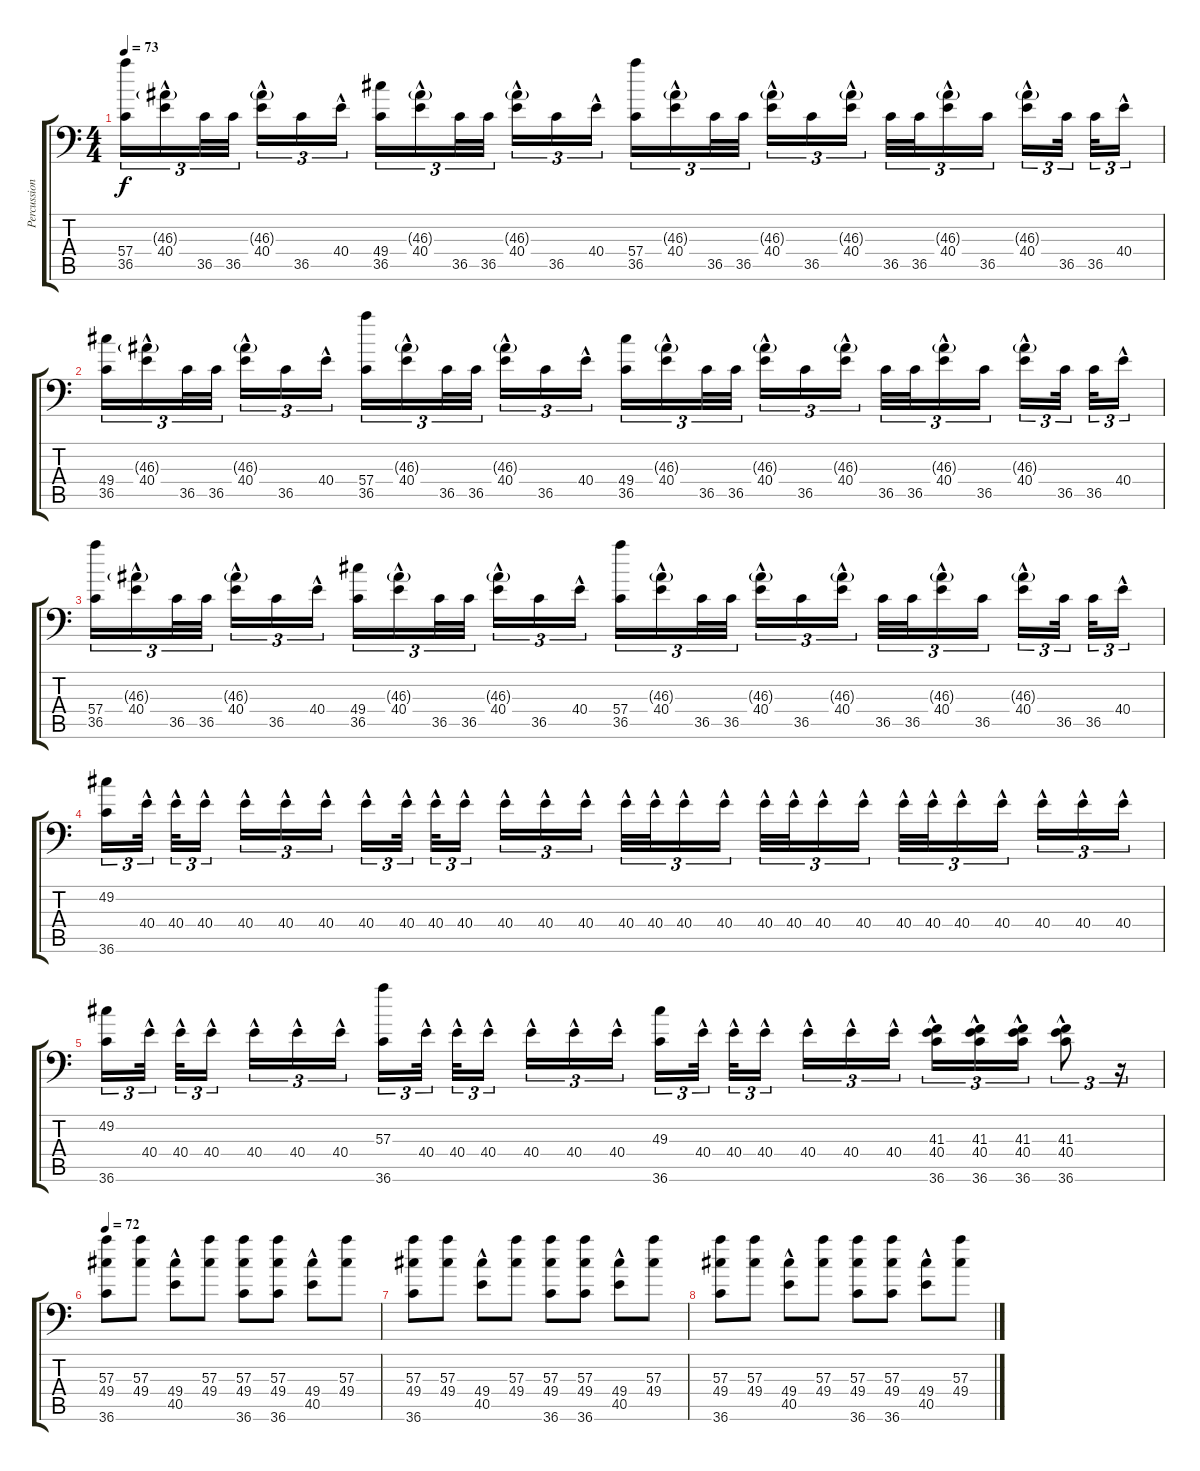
\track ("Percussion" "Percussion") {instrument acousticgrandpiano}
\staff {score tabs}
\tuning (C-1 C-1 C-1 C-1 C-1 C-1) {hide}
\ts (4 4)
\tempo 73
\clef f4
\ks c
(57.4 36.5).16{tu (3 2) dy f} (46.3{g} 40.4{hac}).16{tu (3 2)} 36.5.32{tu (3 2)} 36.5.32{tu (3 2)} (46.3{g} 40.4{hac}).16{tu (3 2)} 36.5.16{tu (3 2)} 40.4{hac}.16{tu (3 2)} (49.4 36.5).16{tu (3 2)} (46.3{g} 40.4{hac}).16{tu (3 2)} 36.5.32{tu (3 2)} 36.5.32{tu (3 2)} (46.3{g} 40.4{hac}).16{tu (3 2)} 36.5.16{tu (3 2)} 40.4{hac}.16{tu (3 2)} (57.4 36.5).16{tu (3 2)} (46.3{g} 40.4{hac}).16{tu (3 2)} 36.5.32{tu (3 2)} 36.5.32{tu (3 2)} (46.3{g} 40.4{hac}).16{tu (3 2)} 36.5.16{tu (3 2)} (46.3{g} 40.4{hac}).16{tu (3 2)} 36.5.32{tu (3 2)} 36.5.32{tu (3 2)} (46.3{g} 40.4{hac}).16{tu (3 2)} 36.5.16{tu (3 2)} (46.3{g} 40.4{hac}).16{tu (3 2)} 36.5.32{tu (3 2)} 36.5.32{tu (3 2)} 40.4{hac}.16{tu (3 2)} |
(49.4 36.5).16{tu (3 2)} (46.3{g} 40.4{hac}).16{tu (3 2)} 36.5.32{tu (3 2)} 36.5.32{tu (3 2)} (46.3{g} 40.4{hac}).16{tu (3 2)} 36.5.16{tu (3 2)} 40.4{hac}.16{tu (3 2)} (57.4 36.5).16{tu (3 2)} (46.3{g} 40.4{hac}).16{tu (3 2)} 36.5.32{tu (3 2)} 36.5.32{tu (3 2)} (46.3{g} 40.4{hac}).16{tu (3 2)} 36.5.16{tu (3 2)} 40.4{hac}.16{tu (3 2)} (49.4 36.5).16{tu (3 2)} (46.3{g} 40.4{hac}).16{tu (3 2)} 36.5.32{tu (3 2)} 36.5.32{tu (3 2)} (46.3{g} 40.4{hac}).16{tu (3 2)} 36.5.16{tu (3 2)} (46.3{g} 40.4{hac}).16{tu (3 2)} 36.5.32{tu (3 2)} 36.5.32{tu (3 2)} (46.3{g} 40.4{hac}).16{tu (3 2)} 36.5.16{tu (3 2)} (46.3{g} 40.4{hac}).16{tu (3 2)} 36.5.32{tu (3 2)} 36.5.32{tu (3 2)} 40.4{hac}.16{tu (3 2)} |
(57.4 36.5).16{tu (3 2)} (46.3{g} 40.4{hac}).16{tu (3 2)} 36.5.32{tu (3 2)} 36.5.32{tu (3 2)} (46.3{g} 40.4{hac}).16{tu (3 2)} 36.5.16{tu (3 2)} 40.4{hac}.16{tu (3 2)} (49.4 36.5).16{tu (3 2)} (46.3{g} 40.4{hac}).16{tu (3 2)} 36.5.32{tu (3 2)} 36.5.32{tu (3 2)} (46.3{g} 40.4{hac}).16{tu (3 2)} 36.5.16{tu (3 2)} 40.4{hac}.16{tu (3 2)} (57.4 36.5).16{tu (3 2)} (46.3{g} 40.4{hac}).16{tu (3 2)} 36.5.32{tu (3 2)} 36.5.32{tu (3 2)} (46.3{g} 40.4{hac}).16{tu (3 2)} 36.5.16{tu (3 2)} (46.3{g} 40.4{hac}).16{tu (3 2)} 36.5.32{tu (3 2)} 36.5.32{tu (3 2)} (46.3{g} 40.4{hac}).16{tu (3 2)} 36.5.16{tu (3 2)} (46.3{g} 40.4{hac}).16{tu (3 2)} 36.5.32{tu (3 2)} 36.5.32{tu (3 2)} 40.4{hac}.16{tu (3 2)} |
(49.2 36.6).16{tu (3 2)} 40.4{hac}.32{tu (3 2)} 40.4{hac}.32{tu (3 2)} 40.4{hac}.16{tu (3 2)} 40.4{hac}.16{tu (3 2)} 40.4{hac}.16{tu (3 2)} 40.4{hac}.16{tu (3 2)} 40.4{hac}.16{tu (3 2)} 40.4{hac}.32{tu (3 2)} 40.4{hac}.32{tu (3 2)} 40.4{hac}.16{tu (3 2)} 40.4{hac}.16{tu (3 2)} 40.4{hac}.16{tu (3 2)} 40.4{hac}.16{tu (3 2)} 40.4{hac}.32{tu (3 2)} 40.4{hac}.32{tu (3 2)} 40.4{hac}.16{tu (3 2)} 40.4{hac}.16{tu (3 2)} 40.4{hac}.32{tu (3 2)} 40.4{hac}.32{tu (3 2)} 40.4{hac}.16{tu (3 2)} 40.4{hac}.16{tu (3 2)} 40.4{hac}.32{tu (3 2)} 40.4{hac}.32{tu (3 2)} 40.4{hac}.16{tu (3 2)} 40.4{hac}.16{tu (3 2)} 40.4{hac}.16{tu (3 2)} 40.4{hac}.16{tu (3 2)} 40.4{hac}.16{tu (3 2)} |
(49.2 36.6).16{tu (3 2)} 40.4{hac}.32{tu (3 2)} 40.4{hac}.32{tu (3 2)} 40.4{hac}.16{tu (3 2)} 40.4{hac}.16{tu (3 2)} 40.4{hac}.16{tu (3 2)} 40.4{hac}.16{tu (3 2)} (57.3 36.6).16{tu (3 2)} 40.4{hac}.32{tu (3 2)} 40.4{hac}.32{tu (3 2)} 40.4{hac}.16{tu (3 2)} 40.4{hac}.16{tu (3 2)} 40.4{hac}.16{tu (3 2)} 40.4{hac}.16{tu (3 2)} (49.3 36.6).16{tu (3 2)} 40.4{hac}.32{tu (3 2)} 40.4{hac}.32{tu (3 2)} 40.4{hac}.16{tu (3 2)} 40.4{hac}.16{tu (3 2)} 40.4{hac}.16{tu (3 2)} 40.4{hac}.16{tu (3 2)} (41.3 40.4{hac} 36.6).16{tu (3 2)} (41.3 40.4{hac} 36.6).16{tu (3 2)} (41.3 40.4{hac} 36.6).16{tu (3 2)} (41.3 40.4{hac} 36.6).8{tu (3 2)} r.16{tu (3 2)} |
\tempo 72
(57.3 49.4 36.6).8 (57.3 49.4).8 (49.4 40.5{hac}).8 (57.3 49.4).8 (57.3 49.4 36.6).8 (57.3 49.4 36.6).8 (49.4 40.5{hac}).8 (57.3 49.4).8 |
(57.3 49.4 36.6).8 (57.3 49.4).8 (49.4 40.5{hac}).8 (57.3 49.4).8 (57.3 49.4 36.6).8 (57.3 49.4 36.6).8 (49.4 40.5{hac}).8 (57.3 49.4).8 |
(57.3 49.4 36.6).8 (57.3 49.4).8 (49.4 40.5{hac}).8 (57.3 49.4).8 (57.3 49.4 36.6).8 (57.3 49.4 36.6).8 (49.4 40.5{hac}).8 (57.3 49.4).8
